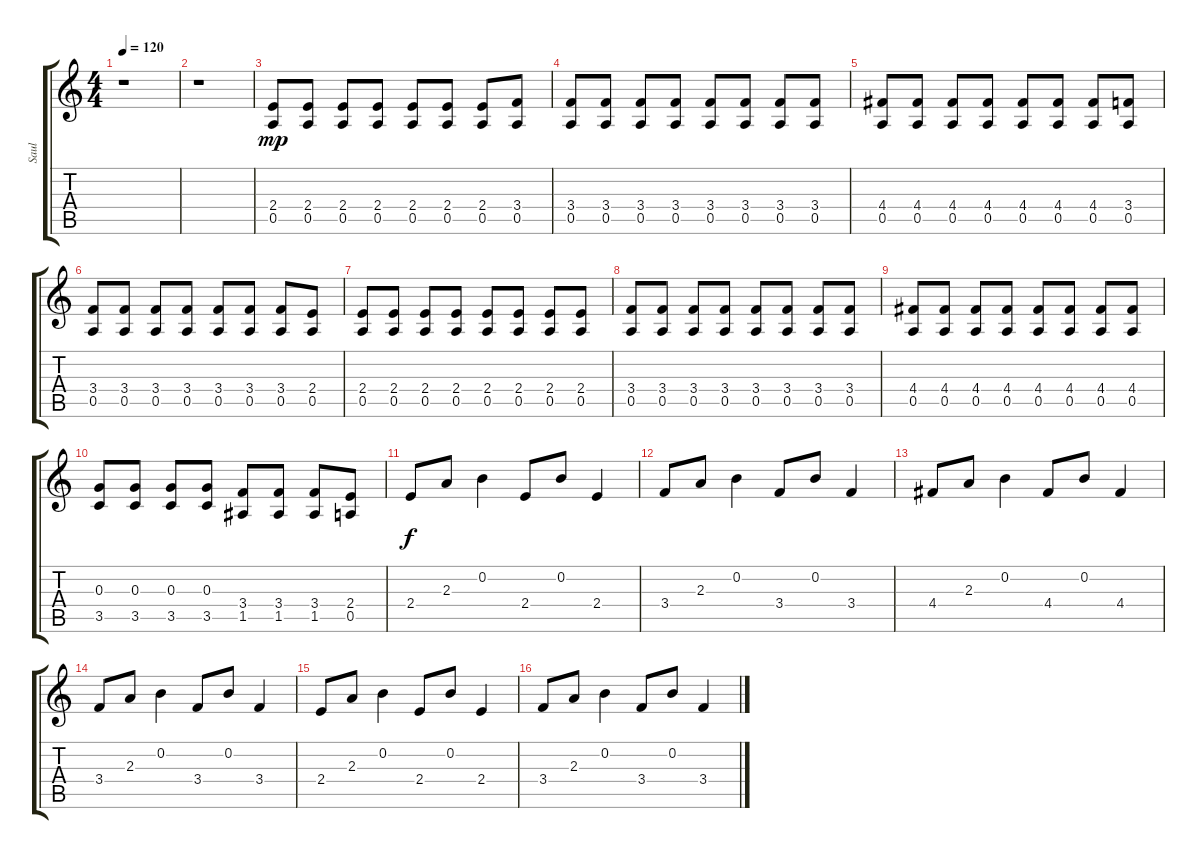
\track ("Saul" "Saul") {instrument electricguitarclean}
\staff {score tabs}
\tuning (E4 B3 G3 D3 A2 E2) {hide}
\ts (4 4)
\tempo 120
\clef g2
\ks c
r.1{dy mp} |
r.1 |
(2.4 0.5).8 (2.4 0.5).8 (2.4 0.5).8 (2.4 0.5).8 (2.4 0.5).8 (2.4 0.5).8 (2.4 0.5).8 (3.4 0.5).8 |
(3.4 0.5).8 (3.4 0.5).8 (3.4 0.5).8 (3.4 0.5).8 (3.4 0.5).8 (3.4 0.5).8 (3.4 0.5).8 (3.4 0.5).8 |
(4.4 0.5).8 (4.4 0.5).8 (4.4 0.5).8 (4.4 0.5).8 (4.4 0.5).8 (4.4 0.5).8 (4.4 0.5).8 (3.4 0.5).8 |
(3.4 0.5).8 (3.4 0.5).8 (3.4 0.5).8 (3.4 0.5).8 (3.4 0.5).8 (3.4 0.5).8 (3.4 0.5).8 (2.4 0.5).8 |
(2.4 0.5).8 (2.4 0.5).8 (2.4 0.5).8 (2.4 0.5).8 (2.4 0.5).8 (2.4 0.5).8 (2.4 0.5).8 (2.4 0.5).8 |
(3.4 0.5).8 (3.4 0.5).8 (3.4 0.5).8 (3.4 0.5).8 (3.4 0.5).8 (3.4 0.5).8 (3.4 0.5).8 (3.4 0.5).8 |
(4.4 0.5).8 (4.4 0.5).8 (4.4 0.5).8 (4.4 0.5).8 (4.4 0.5).8 (4.4 0.5).8 (4.4 0.5).8 (4.4 0.5).8 |
(0.3 3.5).8 (0.3 3.5).8 (0.3 3.5).8 (0.3 3.5).8 (3.4 1.5).8 (3.4 1.5).8 (3.4 1.5).8 (2.4 0.5).8 |
2.4.8{dy f instrument overdrivenguitar} 2.3.8 0.2.4 2.4.8 0.2.8 2.4.4 |
3.4.8 2.3.8 0.2.4 3.4.8 0.2.8 3.4.4 |
4.4.8 2.3.8 0.2.4 4.4.8 0.2.8 4.4.4 |
3.4.8 2.3.8 0.2.4 3.4.8 0.2.8 3.4.4 |
2.4.8 2.3.8 0.2.4 2.4.8 0.2.8 2.4.4 |
3.4.8 2.3.8 0.2.4 3.4.8 0.2.8 3.4.4
